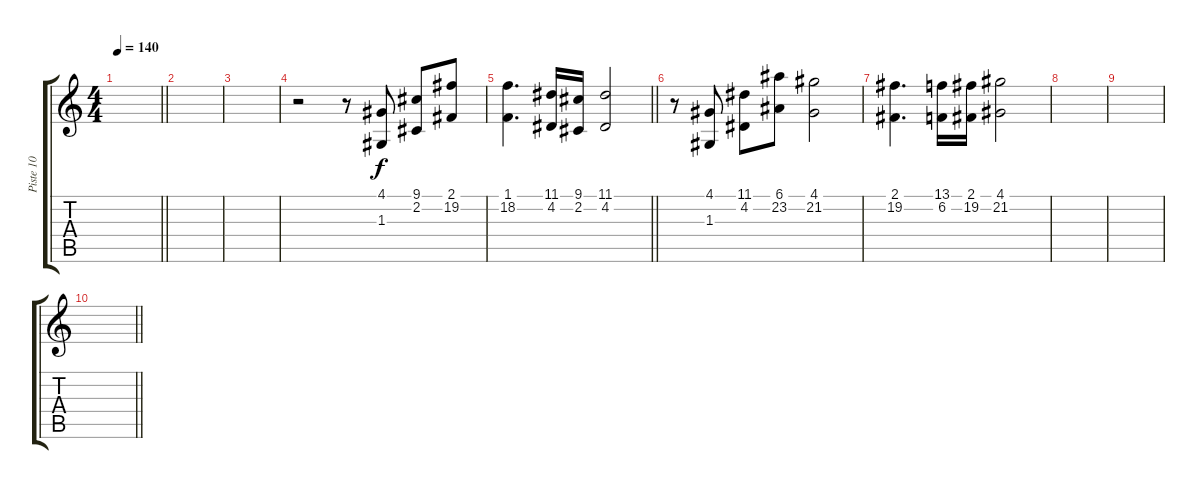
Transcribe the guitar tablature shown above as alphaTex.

\track ("Piste 10" "Piste 10") {instrument stringensemble1}
\staff {score tabs}
\tuning (E4 B3 G3 D3 A2 E2) {hide}
\ts (4 4)
\tempo 140
\clef g2
\barLineRight lightlight
\ks c
|
|
|
r.2 r.8 (4.1 1.3).8 (9.1 2.2).8 (2.1 19.2).8 |
\barLineRight lightlight
(1.1 18.2).4{d} (11.1 4.2).16 (9.1 2.2).16 (11.1 4.2).2 |
r.8 (4.1 1.3).8 (11.1 4.2).8 (6.1 23.2).8 (4.1 21.2).2 |
(2.1 19.2).4{d} (13.1 6.2).16 (2.1 19.2).16 (4.1 21.2).2 |
|
|
\barLineRight lightlight
